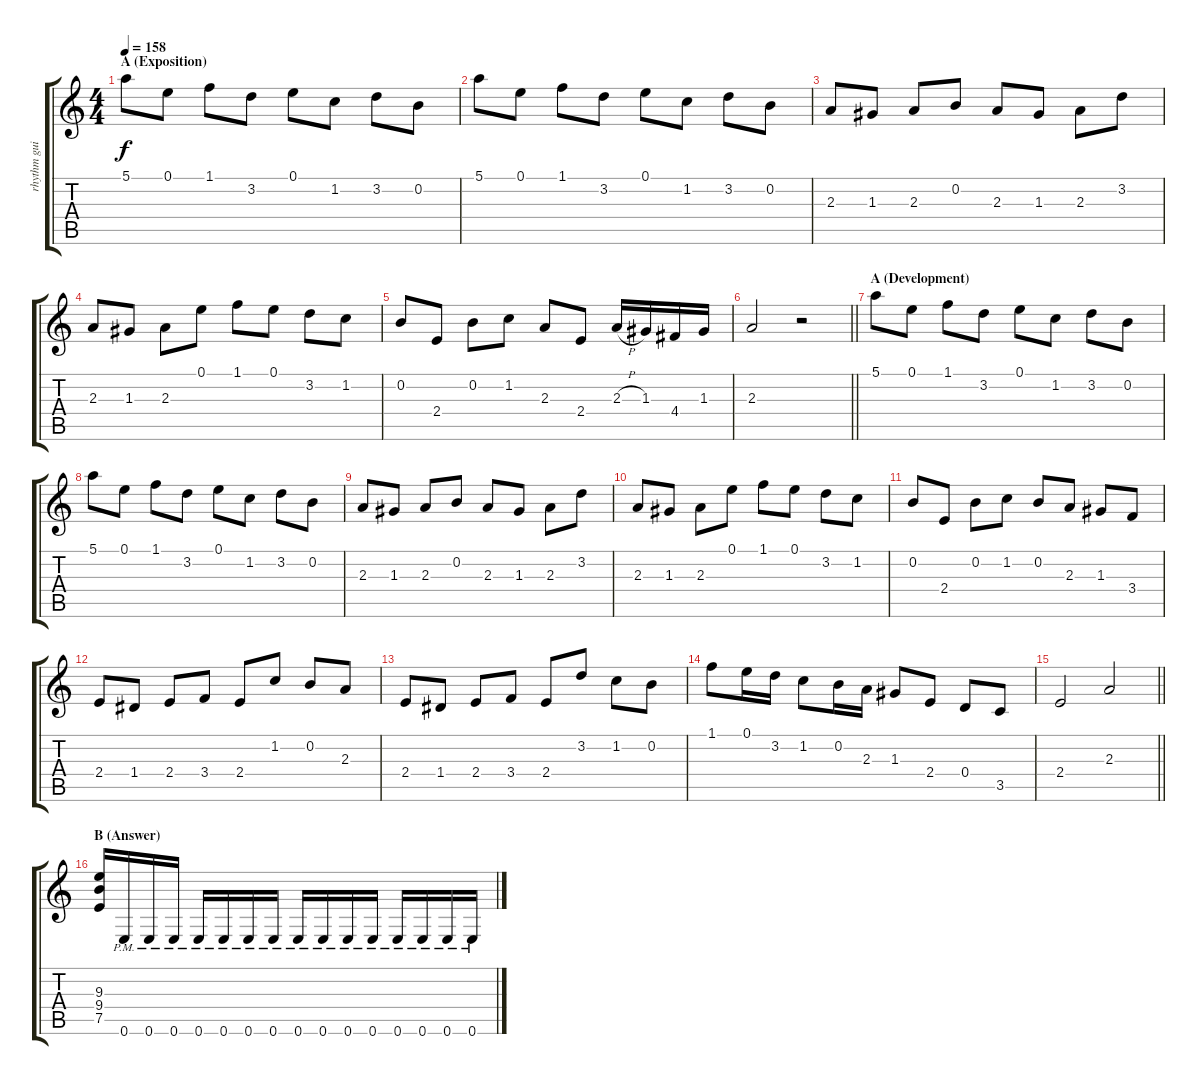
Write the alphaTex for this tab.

\track ("rhythm guitar" "rhythm gui") {instrument overdrivenguitar}
\staff {score tabs}
\tuning (E4 B3 G3 D3 A2 E2) {hide}
\ts (4 4)
\section ("" "A (Exposition)")
\tempo 158
\clef g2
\ks c
5.1.8{dy f instrument overdrivenguitar} 0.1.8 1.1.8 3.2.8 0.1.8 1.2.8 3.2.8 0.2.8 |
5.1.8 0.1.8 1.1.8 3.2.8 0.1.8 1.2.8 3.2.8 0.2.8 |
2.3.8 1.3.8 2.3.8 0.2.8 2.3.8 1.3.8 2.3.8 3.2.8 |
2.3.8 1.3.8 2.3.8 0.1.8 1.1.8 0.1.8 3.2.8 1.2.8 |
0.2.8 2.4.8 0.2.8 1.2.8 2.3.8 2.4.8 2.3{h}.16 1.3.16 4.4.16 1.3.16 |
\barLineRight lightlight
2.3.2 r.2 |
\section ("" "A (Development)")
5.1.8 0.1.8 1.1.8 3.2.8 0.1.8 1.2.8 3.2.8 0.2.8 |
5.1.8 0.1.8 1.1.8 3.2.8 0.1.8 1.2.8 3.2.8 0.2.8 |
2.3.8 1.3.8 2.3.8 0.2.8 2.3.8 1.3.8 2.3.8 3.2.8 |
2.3.8 1.3.8 2.3.8 0.1.8 1.1.8 0.1.8 3.2.8 1.2.8 |
0.2.8 2.4.8 0.2.8 1.2.8 0.2.8 2.3.8 1.3.8 3.4.8 |
2.4.8 1.4.8 2.4.8 3.4.8 2.4.8 1.2.8 0.2.8 2.3.8 |
2.4.8 1.4.8 2.4.8 3.4.8 2.4.8 3.2.8 1.2.8 0.2.8 |
1.1.8 0.1.16 3.2.16 1.2.8 0.2.16 2.3.16 1.3.8 2.4.8 0.4.8 3.5.8 |
\barLineRight lightlight
2.4.2 2.3.2 |
\section ("" "B (Answer)")
(9.3 9.4 7.5).16 0.6{pm}.16 0.6{pm}.16 0.6{pm}.16 0.6{pm}.16 0.6{pm}.16 0.6{pm}.16 0.6{pm}.16 0.6{pm}.16 0.6{pm}.16 0.6{pm}.16 0.6{pm}.16 0.6{pm}.16 0.6{pm}.16 0.6{pm}.16 0.6{pm}.16
